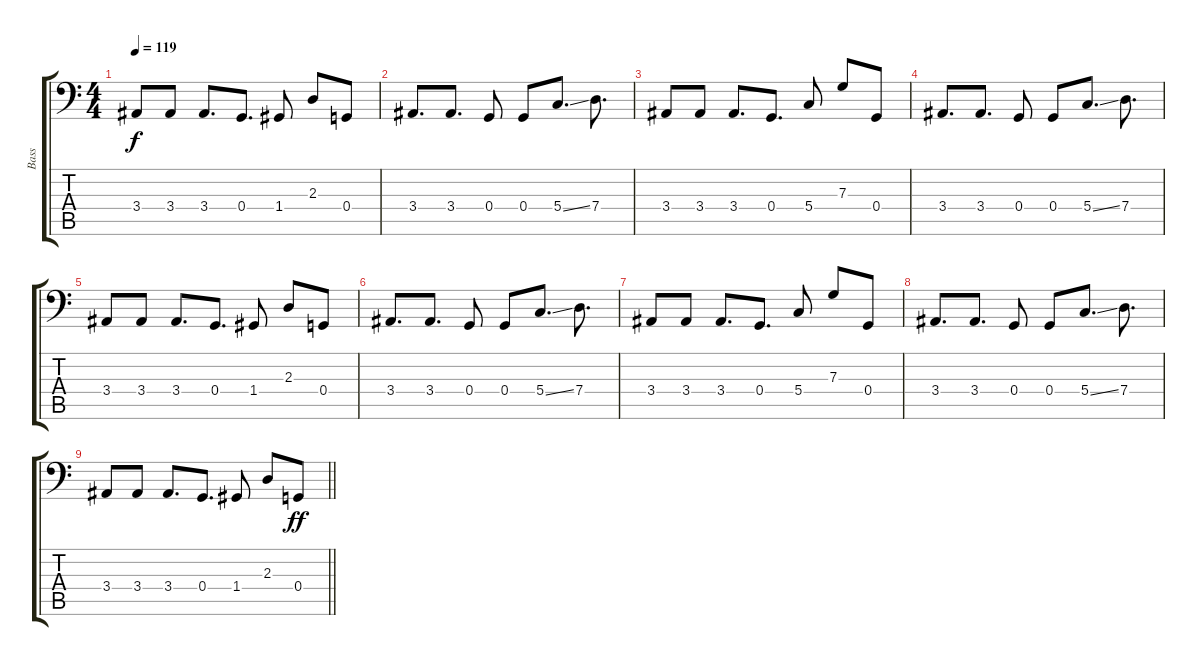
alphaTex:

\track ("Bass" "Bass") {instrument electricbasspick}
\staff {score tabs}
\tuning (Bb2 F2 C2 G1 C1 A0) {hide}
\ts (4 4)
\tempo 119
\clef f4
\ks c
3.4.8{dy f} 3.4.8 3.4.8{d} 0.4.8{d} 1.4.8 2.3.8 0.4.8 |
3.4.8{d} 3.4.8{d} 0.4.8 0.4.8 5.4{ss}.8{d} 7.4.8{d} |
3.4.8 3.4.8 3.4.8{d} 0.4.8{d} 5.4.8 7.3.8 0.4.8 |
3.4.8{d} 3.4.8{d} 0.4.8 0.4.8 5.4{ss}.8{d} 7.4.8{d} |
3.4.8 3.4.8 3.4.8{d} 0.4.8{d} 1.4.8 2.3.8 0.4.8 |
3.4.8{d} 3.4.8{d} 0.4.8 0.4.8 5.4{ss}.8{d} 7.4.8{d} |
3.4.8 3.4.8 3.4.8{d} 0.4.8{d} 5.4.8 7.3.8 0.4.8 |
3.4.8{d} 3.4.8{d} 0.4.8 0.4.8 5.4{ss}.8{d} 7.4.8{d} |
\barLineRight lightlight
3.4.8 3.4.8 3.4.8{d} 0.4.8{d} 1.4.8 2.3.8 0.4.8{dy ff}
